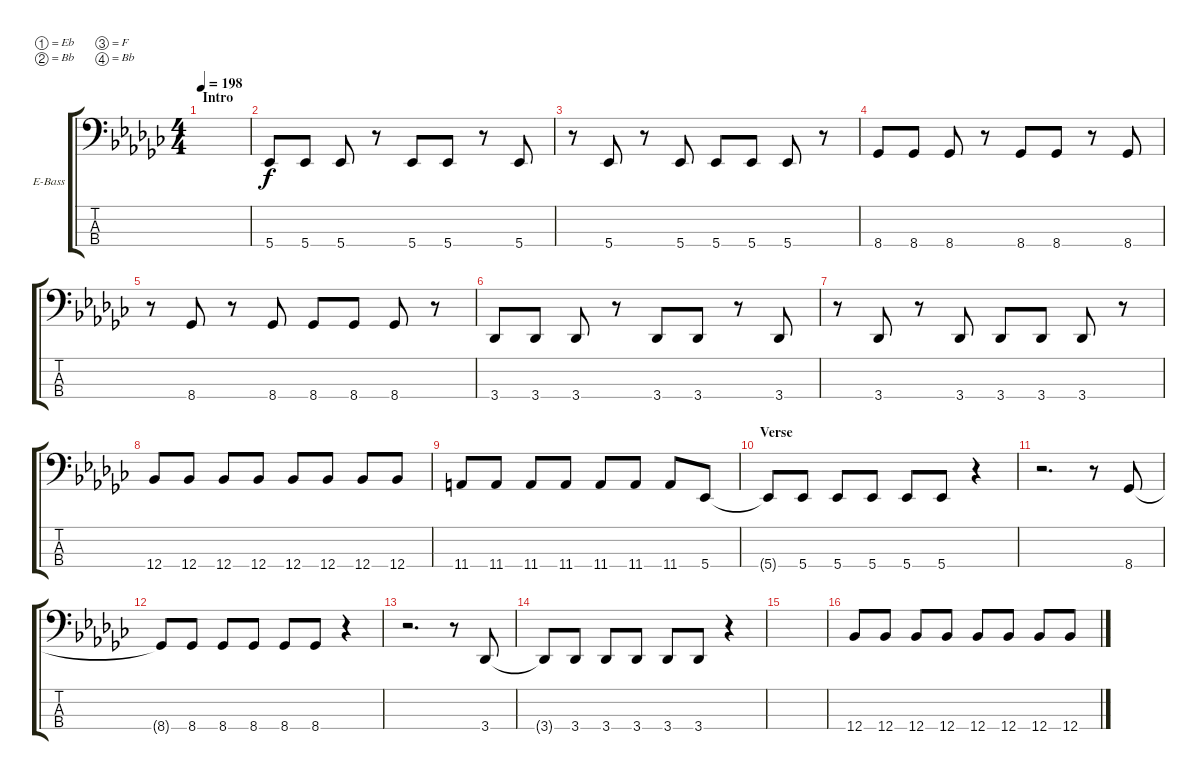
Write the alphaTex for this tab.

\bracketExtendMode groupsimilarinstruments
\firstSystemTrackNameOrientation horizontal
\otherSystemsTrackNameOrientation horizontal
\track ("Electric Bass" "E-Bass") {instrument electricbassfinger}
\staff {score tabs}
\tuning (Eb2 Bb1 F1 Bb0)
\ts (4 4)
\section ("" "Intro")
\tempo 198
\clef f4
\ks ebminor
|
5.4.8 5.4.8 5.4.8 r.8 5.4.8 5.4.8 r.8 5.4.8 |
r.8 5.4.8 r.8 5.4.8 5.4.8 5.4.8 5.4.8 r.8 |
8.4.8 8.4.8 8.4.8 r.8 8.4.8 8.4.8 r.8 8.4.8 |
r.8 8.4.8 r.8 8.4.8 8.4.8 8.4.8 8.4.8 r.8 |
3.4.8 3.4.8 3.4.8 r.8 3.4.8 3.4.8 r.8 3.4.8 |
r.8 3.4.8 r.8 3.4.8 3.4.8 3.4.8 3.4.8 r.8 |
12.4.8 12.4.8 12.4.8 12.4.8 12.4.8 12.4.8 12.4.8 12.4.8 |
11.4.8 11.4.8 11.4.8 11.4.8 11.4.8 11.4.8 11.4.8 5.4.8 |
\section ("" "Verse")
5.4{t}.8 5.4.8 5.4.8 5.4.8 5.4.8 5.4.8 r.4 |
r.2{d} r.8 8.4.8 |
8.4{t}.8 8.4.8 8.4.8 8.4.8 8.4.8 8.4.8 r.4 |
r.2{d} r.8 3.4.8 |
3.4{t}.8 3.4.8 3.4.8 3.4.8 3.4.8 3.4.8 r.4 |
|
12.4.8 12.4.8 12.4.8 12.4.8 12.4.8 12.4.8 12.4.8 12.4.8
